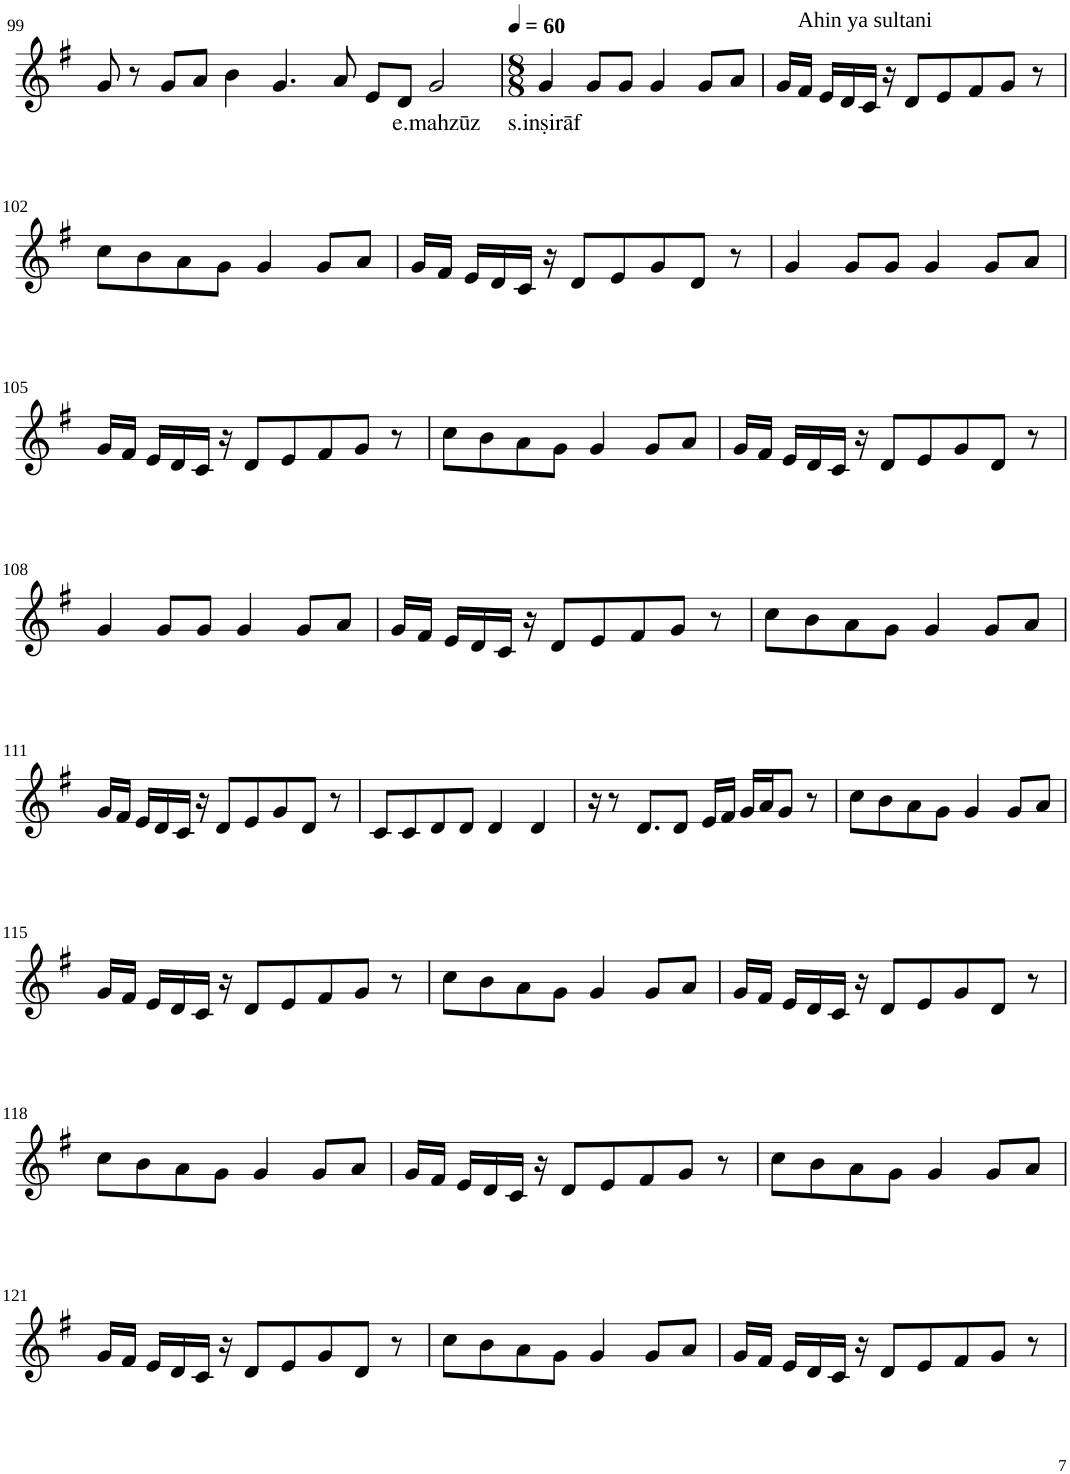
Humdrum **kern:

**kern	**text
*part1	*part1
*staff1	*staff1
*I"Violin	*
!!LO:PB:g=z
*clefG2	*
*k[f#]	*
*G:	*
*M8/4	*
=99	=99
8g/	.
8r	.
8g/L	.
8a/J	.
4b\	.
4.g/	.
8a/	.
8e/L	.
8d/J	.
!	!LO:LY:b
2g/	e.mahzūz
=100	=100
*M8/8	*
*MM60	*
!	!LO:LY:b
4g/	s.inṣirāf
8g/L	.
8g/J	.
4g/	.
8g/L	.
8a/J	.
=101	=101
16g/LL	.
!LO:TX:a:t=Ahin ya sultani	!
16f#/JJ	.
16e/LL	.
16d/	.
16c/JJ	.
16r	.
8d/L	.
8e/	.
8f#/	.
8g/J	.
8r	.
!!LO:LB:g=z
=102	=102
8cc\L	.
8b\	.
8a\	.
8g\J	.
4g/	.
8g/L	.
8a/J	.
=103	=103
16g/LL	.
16f#/JJ	.
16e/LL	.
16d/	.
16c/JJ	.
16r	.
8d/L	.
8e/	.
8g/	.
8d/J	.
8r	.
=104	=104
4g/	.
8g/L	.
8g/J	.
4g/	.
8g/L	.
8a/J	.
!!LO:LB:g=z
=105	=105
16g/LL	.
16f#/JJ	.
16e/LL	.
16d/	.
16c/JJ	.
16r	.
8d/L	.
8e/	.
8f#/	.
8g/J	.
8r	.
=106	=106
8cc\L	.
8b\	.
8a\	.
8g\J	.
4g/	.
8g/L	.
8a/J	.
=107	=107
16g/LL	.
16f#/JJ	.
16e/LL	.
16d/	.
16c/JJ	.
16r	.
8d/L	.
8e/	.
8g/	.
8d/J	.
8r	.
!!LO:LB:g=z
=108	=108
4g/	.
8g/L	.
8g/J	.
4g/	.
8g/L	.
8a/J	.
=109	=109
16g/LL	.
16f#/JJ	.
16e/LL	.
16d/	.
16c/JJ	.
16r	.
8d/L	.
8e/	.
8f#/	.
8g/J	.
8r	.
=110	=110
8cc\L	.
8b\	.
8a\	.
8g\J	.
4g/	.
8g/L	.
8a/J	.
!!LO:LB:g=z
=111	=111
16g/LL	.
16f#/JJ	.
16e/LL	.
16d/	.
16c/JJ	.
16r	.
8d/L	.
8e/	.
8g/	.
8d/J	.
8r	.
=112	=112
8c/L	.
8c/	.
8d/	.
8d/J	.
4d/	.
4d/	.
=113	=113
16r	.
8r	.
8.d/L	.
8d/J	.
16e/LL	.
16f#/JJ	.
16g/LL	.
16a/J	.
8g/J	.
8r	.
=114	=114
8cc\L	.
8b\	.
8a\	.
8g\J	.
4g/	.
8g/L	.
8a/J	.
!!LO:LB:g=z
=115	=115
16g/LL	.
16f#/JJ	.
16e/LL	.
16d/	.
16c/JJ	.
16r	.
8d/L	.
8e/	.
8f#/	.
8g/J	.
8r	.
=116	=116
8cc\L	.
8b\	.
8a\	.
8g\J	.
4g/	.
8g/L	.
8a/J	.
=117	=117
16g/LL	.
16f#/JJ	.
16e/LL	.
16d/	.
16c/JJ	.
16r	.
8d/L	.
8e/	.
8g/	.
8d/J	.
8r	.
!!LO:LB:g=z
=118	=118
8cc\L	.
8b\	.
8a\	.
8g\J	.
4g/	.
8g/L	.
8a/J	.
=119	=119
16g/LL	.
16f#/JJ	.
16e/LL	.
16d/	.
16c/JJ	.
16r	.
8d/L	.
8e/	.
8f#/	.
8g/J	.
8r	.
=120	=120
8cc\L	.
8b\	.
8a\	.
8g\J	.
4g/	.
8g/L	.
8a/J	.
!!LO:LB:g=z
=121	=121
16g/LL	.
16f#/JJ	.
16e/LL	.
16d/	.
16c/JJ	.
16r	.
8d/L	.
8e/	.
8g/	.
8d/J	.
8r	.
=122	=122
8cc\L	.
8b\	.
8a\	.
8g\J	.
4g/	.
8g/L	.
8a/J	.
=123	=123
16g/LL	.
16f#/JJ	.
16e/LL	.
16d/	.
16c/JJ	.
16r	.
8d/L	.
8e/	.
8f#/	.
8g/J	.
8r	.
=	=
*-	*-
